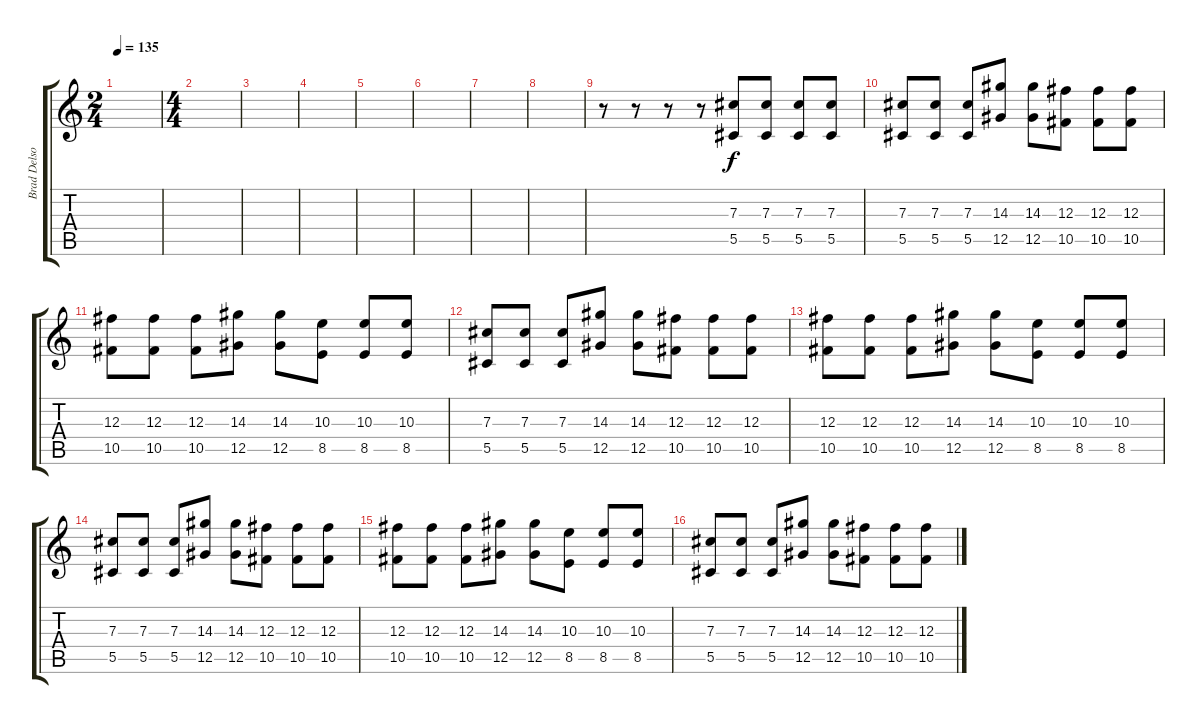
\track ("Brad Delson (Main Guitar)" "Brad Delso") {instrument distortionguitar}
\staff {score tabs}
\tuning (Eb4 Bb3 Gb3 Db3 Ab2 Db2) {hide}
\ts (2 4)
\tempo 135
\clef g2
\ks c
|
\ts (4 4)
|
|
|
|
|
|
|
r.8 r.8 r.8 r.8 (7.3 5.5).8 (7.3 5.5).8 (7.3 5.5).8 (7.3 5.5).8 |
(7.3 5.5).8 (7.3 5.5).8 (7.3 5.5).8 (14.3 12.5).8 (14.3 12.5).8 (12.3 10.5).8 (12.3 10.5).8 (12.3 10.5).8 |
(12.3 10.5).8 (12.3 10.5).8 (12.3 10.5).8 (14.3 12.5).8 (14.3 12.5).8 (10.3 8.5).8 (10.3 8.5).8 (10.3 8.5).8 |
(7.3 5.5).8 (7.3 5.5).8 (7.3 5.5).8 (14.3 12.5).8 (14.3 12.5).8 (12.3 10.5).8 (12.3 10.5).8 (12.3 10.5).8 |
(12.3 10.5).8 (12.3 10.5).8 (12.3 10.5).8 (14.3 12.5).8 (14.3 12.5).8 (10.3 8.5).8 (10.3 8.5).8 (10.3 8.5).8 |
(7.3 5.5).8 (7.3 5.5).8 (7.3 5.5).8 (14.3 12.5).8 (14.3 12.5).8 (12.3 10.5).8 (12.3 10.5).8 (12.3 10.5).8 |
(12.3 10.5).8 (12.3 10.5).8 (12.3 10.5).8 (14.3 12.5).8 (14.3 12.5).8 (10.3 8.5).8 (10.3 8.5).8 (10.3 8.5).8 |
(7.3 5.5).8 (7.3 5.5).8 (7.3 5.5).8 (14.3 12.5).8 (14.3 12.5).8 (12.3 10.5).8 (12.3 10.5).8 (12.3 10.5).8
